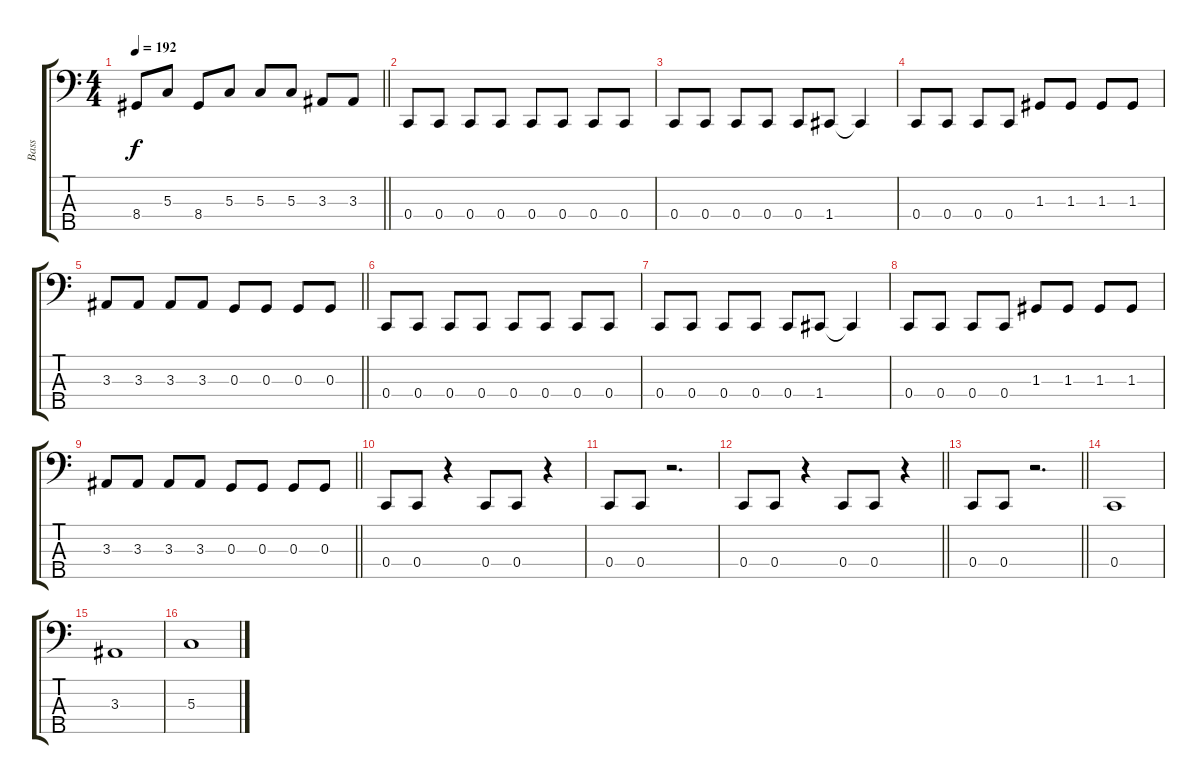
\track ("Bass" "Bass") {instrument electricbasspick}
\staff {score tabs}
\tuning (F2 C2 G1 C1 A0) {hide}
\ts (4 4)
\tempo 192
\clef f4
\barLineRight lightlight
\ks c
8.4.8{dy f} 5.3.8 8.4.8 5.3.8 5.3.8 5.3.8 3.3.8 3.3.8 |
0.4.8 0.4.8 0.4.8 0.4.8 0.4.8 0.4.8 0.4.8 0.4.8 |
0.4.8 0.4.8 0.4.8 0.4.8 0.4.8 1.4.8 1.4{t}.4 |
0.4.8 0.4.8 0.4.8 0.4.8 1.3.8 1.3.8 1.3.8 1.3.8 |
\barLineRight lightlight
3.3.8 3.3.8 3.3.8 3.3.8 0.3.8 0.3.8 0.3.8 0.3.8 |
0.4.8 0.4.8 0.4.8 0.4.8 0.4.8 0.4.8 0.4.8 0.4.8 |
0.4.8 0.4.8 0.4.8 0.4.8 0.4.8 1.4.8 1.4{t}.4 |
0.4.8 0.4.8 0.4.8 0.4.8 1.3.8 1.3.8 1.3.8 1.3.8 |
\barLineRight lightlight
3.3.8 3.3.8 3.3.8 3.3.8 0.3.8 0.3.8 0.3.8 0.3.8 |
0.4.8 0.4.8 r.4 0.4.8 0.4.8 r.4 |
0.4.8 0.4.8 r.2{d} |
\barLineRight lightlight
0.4.8 0.4.8 r.4 0.4.8 0.4.8 r.4 |
\barLineRight lightlight
0.4.8 0.4.8 r.2{d} |
0.4.1 |
3.3.1 |
5.3.1
